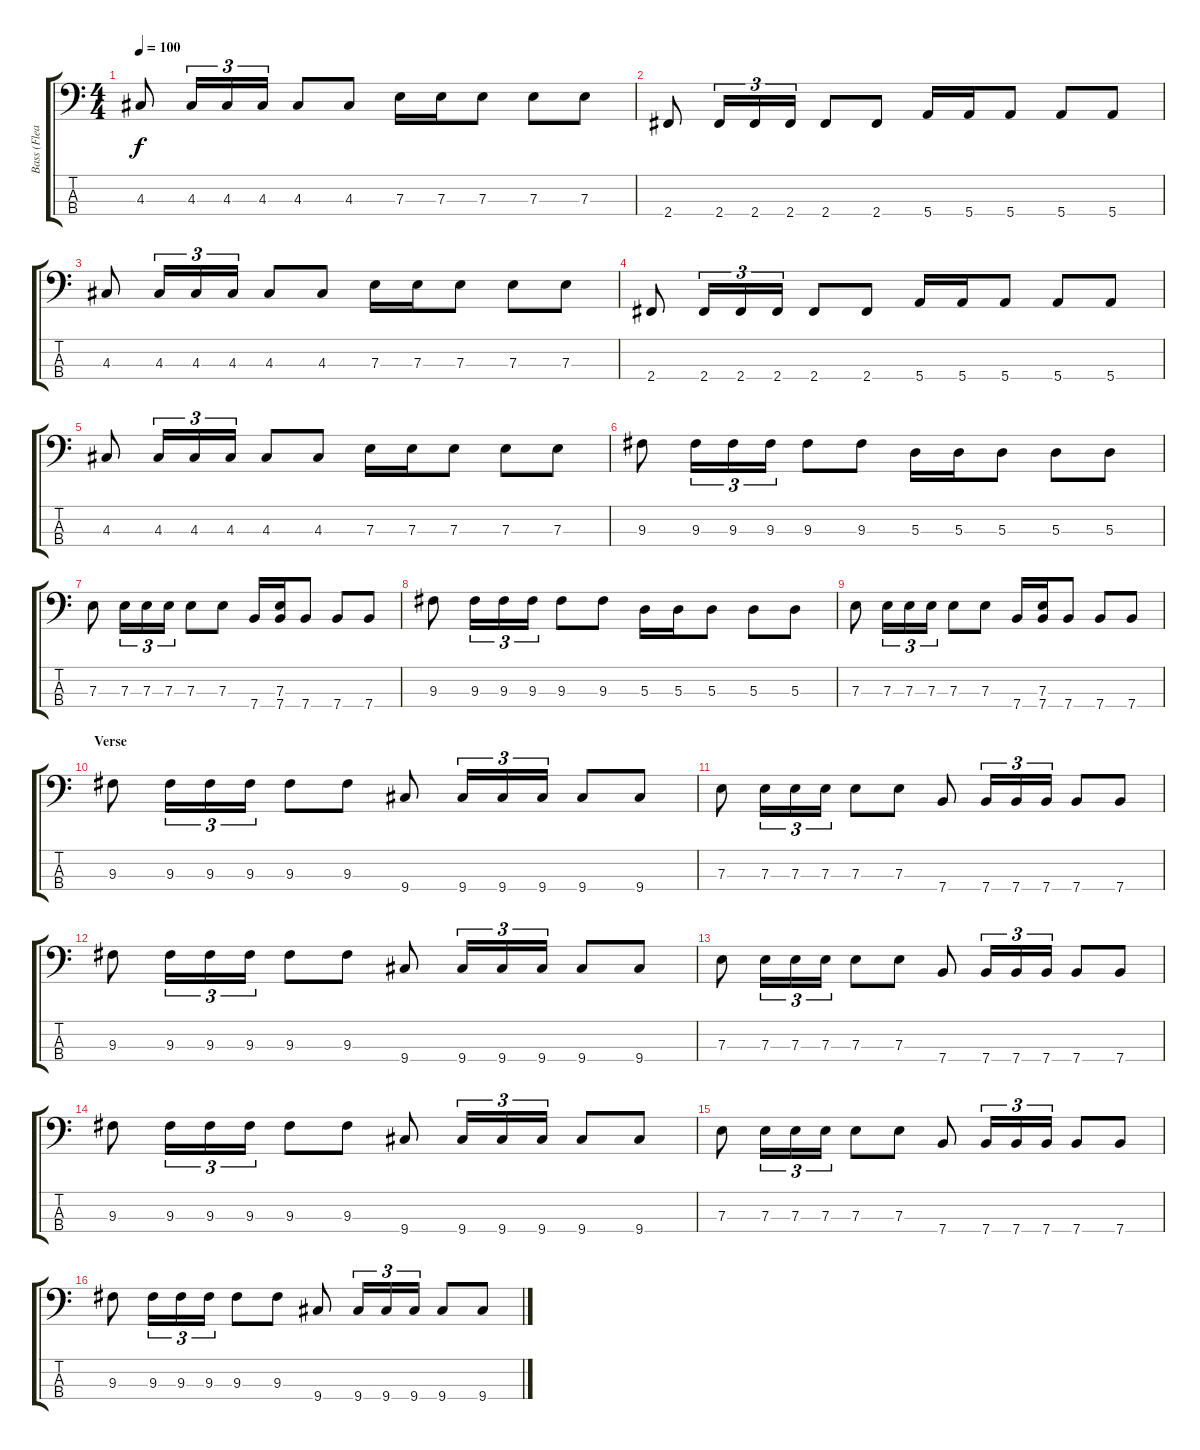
\track ("Bass (Flea)" "Bass (Flea") {instrument electricbassfinger}
\staff {score tabs}
\tuning (G2 D2 A1 E1) {hide}
\ts (4 4)
\tempo 100
\clef f4
\ks c
4.3.8{dy f} 4.3.16{tu (3 2)} 4.3.16{tu (3 2)} 4.3.16{tu (3 2)} 4.3.8 4.3.8 7.3.16 7.3.16 7.3.8 7.3.8 7.3.8 |
2.4.8 2.4.16{tu (3 2)} 2.4.16{tu (3 2)} 2.4.16{tu (3 2)} 2.4.8 2.4.8 5.4.16 5.4.16 5.4.8 5.4.8 5.4.8 |
4.3.8 4.3.16{tu (3 2)} 4.3.16{tu (3 2)} 4.3.16{tu (3 2)} 4.3.8 4.3.8 7.3.16 7.3.16 7.3.8 7.3.8 7.3.8 |
2.4.8 2.4.16{tu (3 2)} 2.4.16{tu (3 2)} 2.4.16{tu (3 2)} 2.4.8 2.4.8 5.4.16 5.4.16 5.4.8 5.4.8 5.4.8 |
4.3.8 4.3.16{tu (3 2)} 4.3.16{tu (3 2)} 4.3.16{tu (3 2)} 4.3.8 4.3.8 7.3.16 7.3.16 7.3.8 7.3.8 7.3.8 |
9.3.8 9.3.16{tu (3 2)} 9.3.16{tu (3 2)} 9.3.16{tu (3 2)} 9.3.8 9.3.8 5.3.16 5.3.16 5.3.8 5.3.8 5.3.8 |
7.3.8 7.3.16{tu (3 2)} 7.3.16{tu (3 2)} 7.3.16{tu (3 2)} 7.3.8 7.3.8 7.4.16 (7.3 7.4).16 7.4.8 7.4.8 7.4.8 |
9.3.8 9.3.16{tu (3 2)} 9.3.16{tu (3 2)} 9.3.16{tu (3 2)} 9.3.8 9.3.8 5.3.16 5.3.16 5.3.8 5.3.8 5.3.8 |
7.3.8 7.3.16{tu (3 2)} 7.3.16{tu (3 2)} 7.3.16{tu (3 2)} 7.3.8 7.3.8 7.4.16 (7.3 7.4).16 7.4.8 7.4.8 7.4.8 |
\section ("" "Verse")
9.3.8 9.3.16{tu (3 2)} 9.3.16{tu (3 2)} 9.3.16{tu (3 2)} 9.3.8 9.3.8 9.4.8 9.4.16{tu (3 2)} 9.4.16{tu (3 2)} 9.4.16{tu (3 2)} 9.4.8 9.4.8 |
7.3.8 7.3.16{tu (3 2)} 7.3.16{tu (3 2)} 7.3.16{tu (3 2)} 7.3.8 7.3.8 7.4.8 7.4.16{tu (3 2)} 7.4.16{tu (3 2)} 7.4.16{tu (3 2)} 7.4.8 7.4.8 |
9.3.8 9.3.16{tu (3 2)} 9.3.16{tu (3 2)} 9.3.16{tu (3 2)} 9.3.8 9.3.8 9.4.8 9.4.16{tu (3 2)} 9.4.16{tu (3 2)} 9.4.16{tu (3 2)} 9.4.8 9.4.8 |
7.3.8 7.3.16{tu (3 2)} 7.3.16{tu (3 2)} 7.3.16{tu (3 2)} 7.3.8 7.3.8 7.4.8 7.4.16{tu (3 2)} 7.4.16{tu (3 2)} 7.4.16{tu (3 2)} 7.4.8 7.4.8 |
9.3.8 9.3.16{tu (3 2)} 9.3.16{tu (3 2)} 9.3.16{tu (3 2)} 9.3.8 9.3.8 9.4.8 9.4.16{tu (3 2)} 9.4.16{tu (3 2)} 9.4.16{tu (3 2)} 9.4.8 9.4.8 |
7.3.8 7.3.16{tu (3 2)} 7.3.16{tu (3 2)} 7.3.16{tu (3 2)} 7.3.8 7.3.8 7.4.8 7.4.16{tu (3 2)} 7.4.16{tu (3 2)} 7.4.16{tu (3 2)} 7.4.8 7.4.8 |
9.3.8 9.3.16{tu (3 2)} 9.3.16{tu (3 2)} 9.3.16{tu (3 2)} 9.3.8 9.3.8 9.4.8 9.4.16{tu (3 2)} 9.4.16{tu (3 2)} 9.4.16{tu (3 2)} 9.4.8 9.4.8
